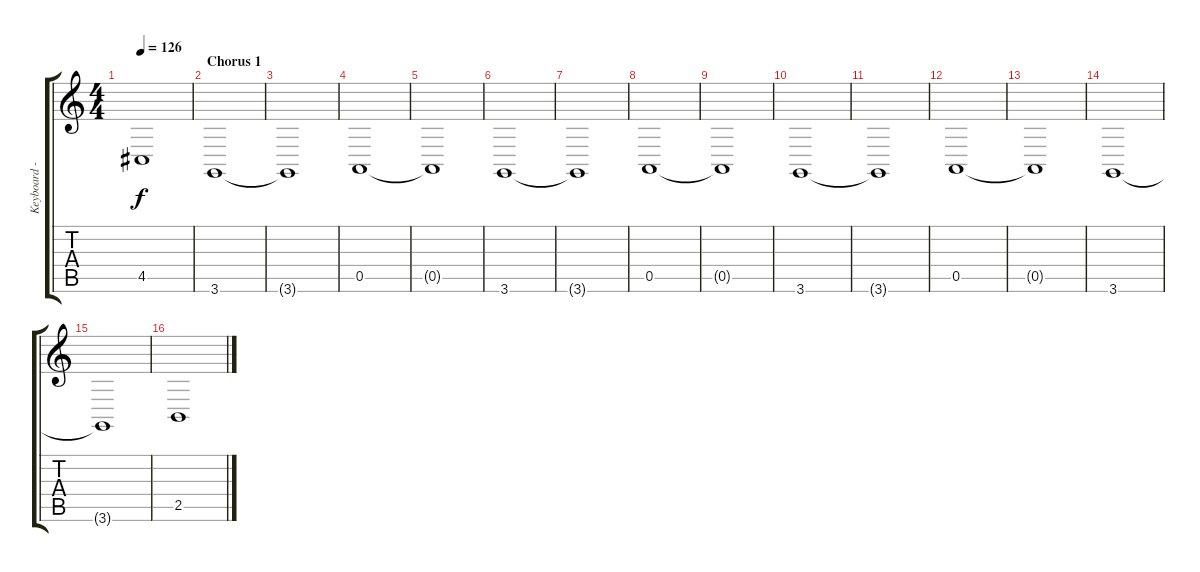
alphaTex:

\track ("Keyboard - left hand basses" "Keyboard -") {instrument drawbarorgan}
\staff {score tabs}
\tuning (E4 B3 G3 D3 A2 E2) {hide}
\ts (4 4)
\tempo 126
\clef g2
\ks c
4.5.1{dy f} |
\section ("" "Chorus 1")
3.6.1 |
3.6{t}.1 |
0.5.1 |
0.5{t}.1 |
3.6.1 |
3.6{t}.1 |
0.5.1 |
0.5{t}.1 |
3.6.1 |
3.6{t}.1 |
0.5.1 |
0.5{t}.1 |
3.6.1 |
3.6{t}.1 |
2.5.1
